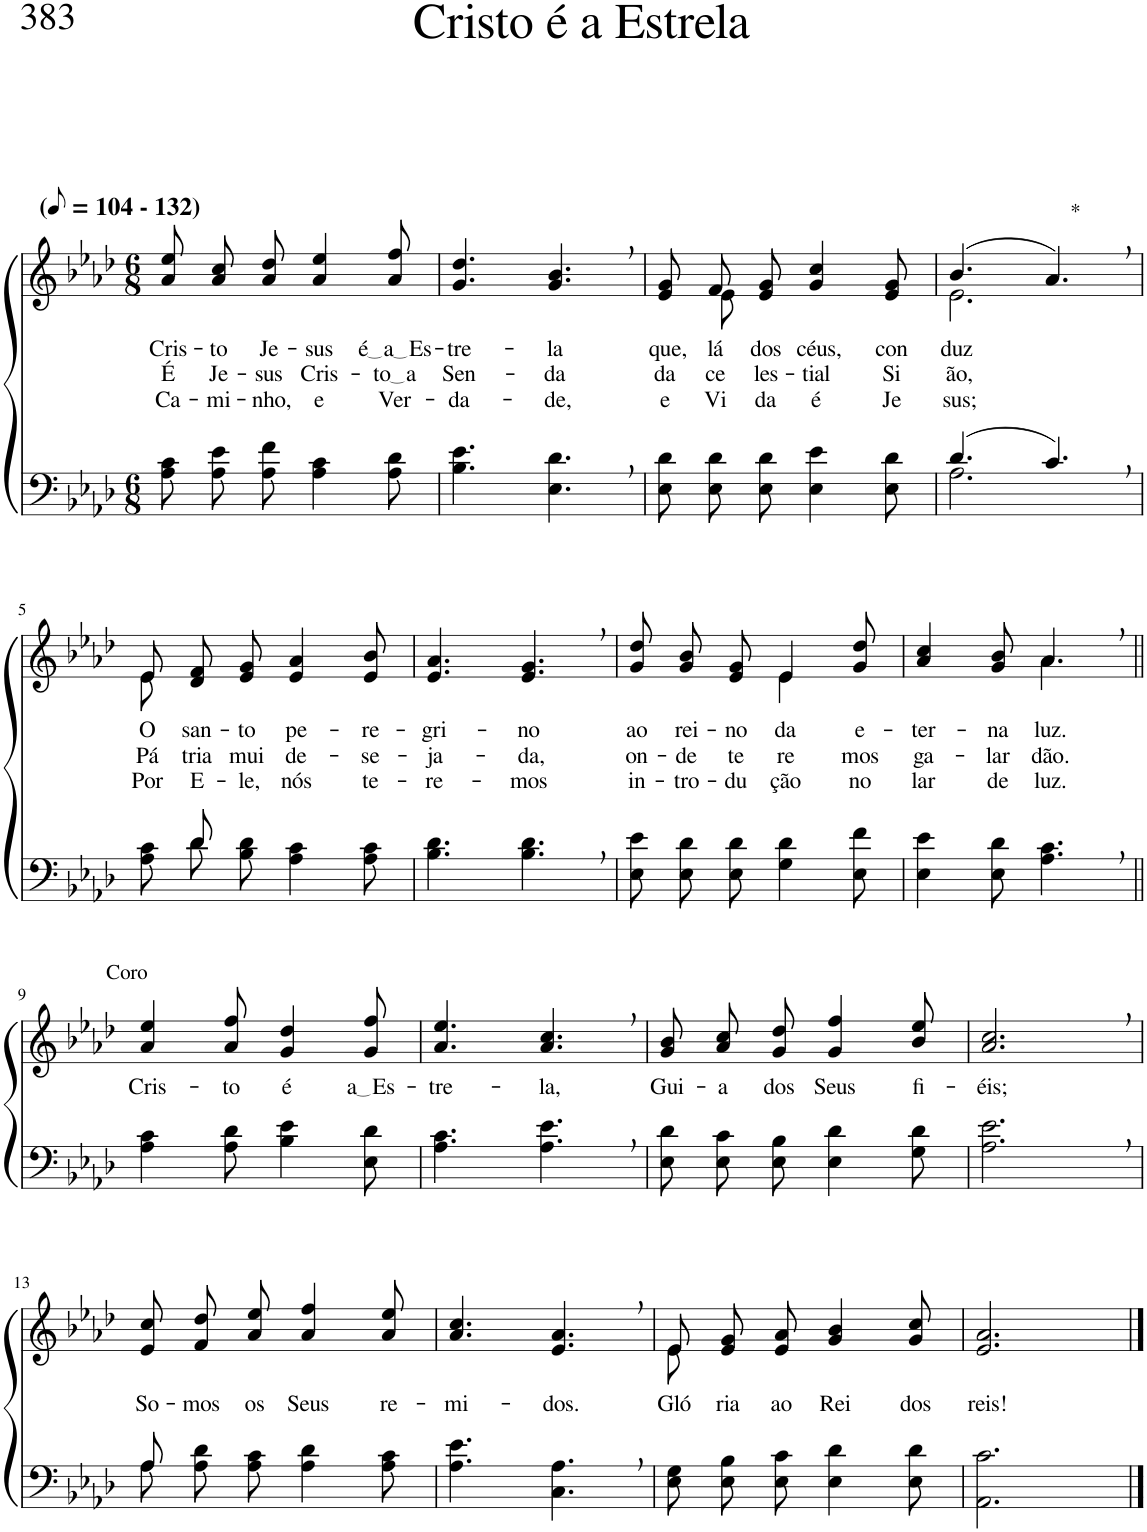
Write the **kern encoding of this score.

**kern	**kern	**text	**text	**text
*part2	*part1	*part1	*part1	*part1
*staff2	*staff1	*staff1	*staff1	*staff1
*I"Parte III e IV	*I"Parte I e II	*	*	*
*clefF4	*clefG2	*	*	*
*Trd2c3	*Trd2c3	*	*	*
*k[b-e-a-d-]	*k[b-e-a-d-]	*	*	*
*M6/8	*M6/8	*	*	*
*MM52	*MM52	*	*	*
=1	=1	=1	=1	=1
!	!LO:TX:a:B:t=(	!	!	!
!	!LO:TX:a:B:t=- 132)	!	!	!
!	!	!LO:LY:b	!LO:LY:b	!LO:LY:b
8A-\ 8c\L	8a-\ 8ee-\L	Cris-	É	Ca-
!	!	!LO:LY:b	!LO:LY:b	!LO:LY:b
8A-\ 8e-\	8a-\ 8cc\	-to	Je-	-mi-
!	!	!LO:LY:b	!LO:LY:b	!LO:LY:b
8A-\ 8f\J	8a-\ 8dd-\J	Je-	-sus	-nho,
!	!	!LO:LY:b	!LO:LY:b	!LO:LY:b
4A-\ 4c\	4a-/ 4ee-/	-sus	Cris-	e
!	!	!LO:LY:b	!LO:LY:b	!LO:LY:b
8A-\ 8d-\	8a-/ 8ff/	é a Es	to a	Ver-
=2	=2	=2	=2	=2
!	!	!LO:LY:b	!LO:LY:b	!LO:LY:b
4.B-\ 4.e-\	4.g/ 4.dd-/	-tre-	Sen-	-da-
!	!	!LO:LY:b	!LO:LY:b	!LO:LY:b
4.E-\, 4.d-\,	4.g/, 4.b-/,	-la	-da	-de,
=3	=3	=3	=3	=3
!	!	!LO:LY:b	!LO:LY:b	!LO:LY:b
*	*^	*	*	*
8E-\ 8d-\L	8e-/ 8g/L	8ryy	que,	da	e
!	!	!	!LO:LY:b	!LO:LY:b	!LO:LY:b
8E-\ 8d-\	8f/	8e-\	lá	ce-	Vi-
!	!	!	!LO:LY:b	!LO:LY:b	!LO:LY:b
8E-\ 8d-\J	8e-/ 8g/J	2ryy	dos	-les-	-da
!	!	!	!LO:LY:b	!LO:LY:b	!LO:LY:b
4E-\ 4e-\	4g/ 4cc/	.	céus,	-tial	é
!	!	!	!LO:LY:b	!LO:LY:b	!LO:LY:b
8E-\ 8d-\	8e-/ 8g/	.	con-	Si-	Je-
=4	=4	=4	=4	=4	=4
*^	*	*	*	*	*
!	!	!	!	!LO:LY:b	!LO:LY:b	!LO:LY:b
(4.d-/	2.A-\	(4.b-/	2.e-\	-duz	-ão,	-sus;
!	!	!LO:TX:a:t=*	!	!	!	!
4.c,/)	.	4.a-,/)	.	.	.	.
!!LO:LB:g=z	!!
=5	=5	=5	=5	=5	=5	=5
!	!	!	!	!LO:LY:b	!LO:LY:b	!LO:LY:b
8ryy	8A-\ 8c\L	8e-/L	8e-\	O	Pá-	Por
!	!	!	!	!LO:LY:b	!LO:LY:b	!LO:LY:b
8d-/	8d-\	8d-/ 8f/	2ryy	san-	-tria	E-
!	!	!	!	!LO:LY:b	!LO:LY:b	!LO:LY:b
2ryy	8B-\ 8d-\J	8e-/ 8g/J	.	-to	mui	-le,
!	!	!	!	!LO:LY:b	!LO:LY:b	!LO:LY:b
.	4A-\ 4c\	4e-/ 4a-/	.	pe-	de-	nós
!	!	!	!	!LO:LY:b	!LO:LY:b	!LO:LY:b
.	8A-\ 8c\	8e-/ 8b-/	8ryy	-re-	-se-	te-
=6	=6	=6	=6	=6	=6	=6
!	!	!	!	!LO:LY:b	!LO:LY:b	!LO:LY:b
*v	*v	*	*	*	*	*
*	*v	*v	*	*	*
4.B-\ 4.d-\	4.e-/ 4.a-/	-gri-	-ja-	-re-
!	!	!LO:LY:b	!LO:LY:b	!LO:LY:b
4.B-\, 4.d-\,	4.e-/, 4.g/,	-no	-da,	-mos
=7	=7	=7	=7	=7
!	!	!LO:LY:b	!LO:LY:b	!LO:LY:b
*	*^	*	*	*
8E-\ 8e-\L	8g/ 8dd-/L	4.ryy	ao	on-	in-
!	!	!	!LO:LY:b	!LO:LY:b	!LO:LY:b
8E-\ 8d-\	8g/ 8b-/	.	rei-	-de	-tro-
!	!	!	!LO:LY:b	!LO:LY:b	!LO:LY:b
8E-\ 8d-\J	8e-/ 8g/J	.	-no	te-	-du-
!	!	!	!LO:LY:b	!LO:LY:b	!LO:LY:b
4G\ 4d-\	4e-/	4e-\	da	-re-	-ção
!	!	!	!LO:LY:b	!LO:LY:b	!LO:LY:b
8E-\ 8f\	8g/ 8dd-/	8ryy	e-	-mos	no
=8	=8	=8	=8	=8	=8
!	!	!	!LO:LY:b	!LO:LY:b	!LO:LY:b
4E-\ 4e-\	4a-/ 4cc/	4.ryy	-ter-	ga-	lar
!	!	!	!LO:LY:b	!LO:LY:b	!LO:LY:b
8E-\ 8d-\	8g/ 8b-/	.	-na	-lar-	de
!	!	!	!LO:LY:b	!LO:LY:b	!LO:LY:b
4.A-\, 4.c\,	4.a-,/	4.a-\	luz.	-dão.	luz.
!!LO:LB:g=z
=9||	=9||	=9||	=9||	=9||	=9||
!	!LO:TX:a:t=Coro	!	!	!	!
!	!	!	!LO:LY:b	!	!
*	*v	*v	*	*	*
4A-\ 4c\	4a-/ 4ee-/	Cris-	.	.
!	!	!LO:LY:b	!	!
8A-\ 8d-\	8a-/ 8ff/	-to	.	.
!	!	!LO:LY:b	!	!
4B-\ 4e-\	4g/ 4dd-/	é	.	.
!	!	!LO:LY:b	!	!
8E-\ 8d-\	8g/ 8ff/	a Es	.	.
=10	=10	=10	=10	=10
!	!	!LO:LY:b	!	!
4.A-\ 4.c\	4.a-/ 4.ee-/	-tre-	.	.
!	!	!LO:LY:b	!	!
4.A-\, 4.e-\,	4.a-/, 4.cc/,	-la,	.	.
=11	=11	=11	=11	=11
!	!	!LO:LY:b	!	!
8E-\ 8d-\L	8g\ 8b-\L	Gui-	.	.
!	!	!LO:LY:b	!	!
8E-\ 8c\	8a-\ 8cc\	-a	.	.
!	!	!LO:LY:b	!	!
8E-\ 8B-\J	8g\ 8dd-\J	dos	.	.
!	!	!LO:LY:b	!	!
4E-\ 4d-\	4g/ 4ff/	Seus	.	.
!	!	!LO:LY:b	!	!
8G\ 8d-\	8b-/ 8ee-/	fi-	.	.
=12	=12	=12	=12	=12
!	!	!LO:LY:b	!	!
2.A-\, 2.e-\,	2.a-/, 2.cc/,	-éis;	.	.
!!LO:LB:g=z
=13	=13	=13	=13	=13
*^	*	*	*	*
!	!	!	!LO:LY:b	!	!
8A-\L	8A-/	8e-/ 8cc/L	So-	.	.
!	!	!	!LO:LY:b	!	!
8A-\ 8d-\	2ryy	8f/ 8dd-/	-mos	.	.
!	!	!	!LO:LY:b	!	!
8A-\ 8c\J	.	8a-/ 8ee-/J	os	.	.
!	!	!	!LO:LY:b	!	!
4A-\ 4d-\	.	4a-/ 4ff/	Seus	.	.
!	!	!	!LO:LY:b	!	!
8A-\ 8c\	8ryy	8a-/ 8ee-/	re-	.	.
=14	=14	=14	=14	=14	=14
!	!	!	!LO:LY:b	!	!
*v	*v	*	*	*	*
4.A-\ 4.e-\	4.a-/ 4.cc/	-mi-	.	.
!	!	!LO:LY:b	!	!
4.C\, 4.A-\,	4.e-/, 4.a-/,	-dos.	.	.
=15	=15	=15	=15	=15
*	*^	*	*	*
!	!	!	!LO:LY:b	!	!
8E-\ 8G\L	8e-/L	8e-\	Gló-	.	.
!	!	!	!LO:LY:b	!	!
8E-\ 8B-\	8e-/ 8g/	2ryy	-ria	.	.
!	!	!	!LO:LY:b	!	!
8E-\ 8c\J	8e-/ 8a-/J	.	ao	.	.
!	!	!	!LO:LY:b	!	!
4E-\ 4d-\	4g/ 4b-/	.	Rei	.	.
!	!	!	!LO:LY:b	!	!
8E-\ 8d-\	8g/ 8cc/	8ryy	dos	.	.
=16	=16	=16	=16	=16	=16
!	!	!	!LO:LY:b	!	!
*	*v	*v	*	*	*
2.AA-\ 2.c\	2.e-/ 2.a-/	reis!	.	.
==	==	==	==	==
*-	*-	*-	*-	*-
